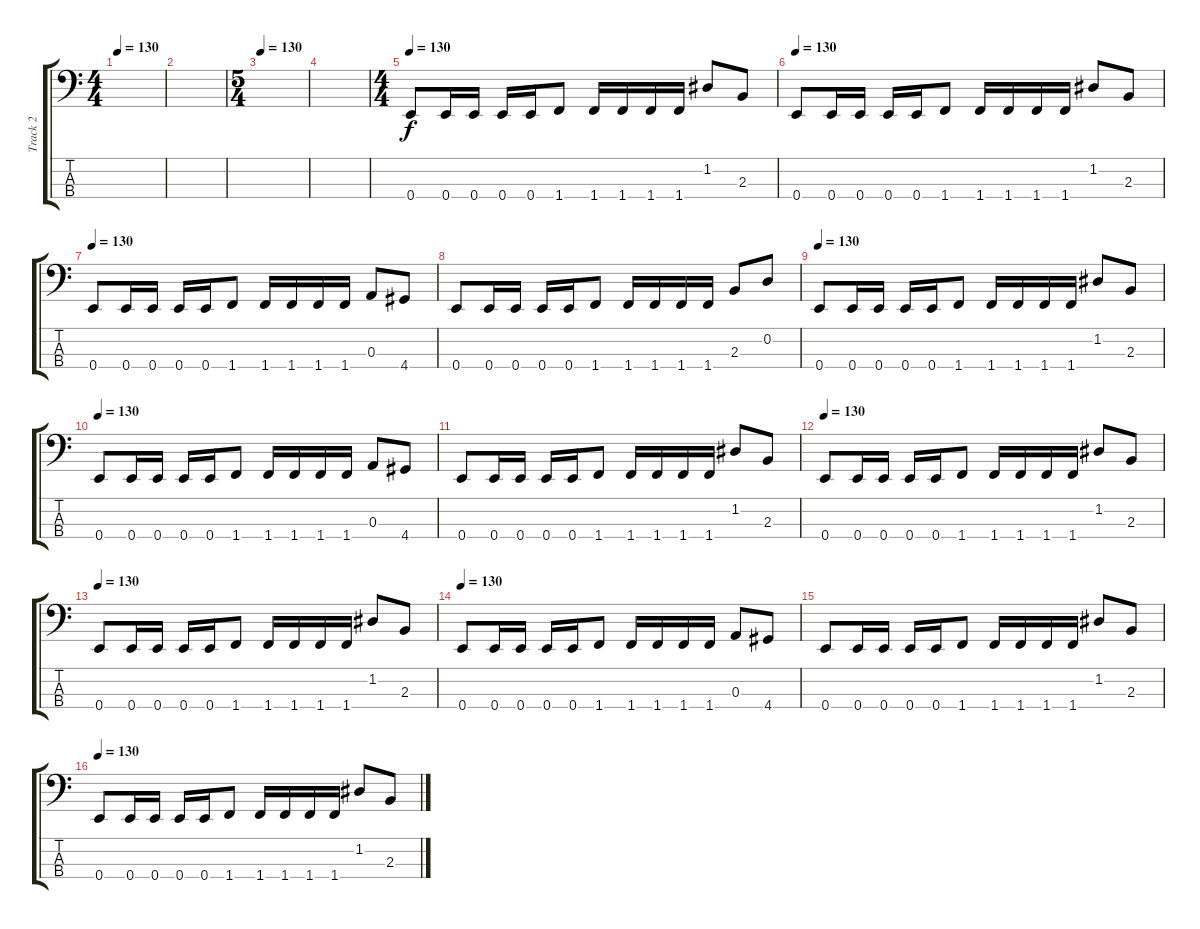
\track ("Track 2" "Track 2") {instrument electricbasspick}
\staff {score tabs}
\tuning (G2 D2 A1 E1) {hide}
\ts (4 4)
\tempo 130
\clef f4
\ks c
|
|
\ts (5 4)
\tempo 140
\tempo 130
|
|
\ts (4 4)
\tempo 130
0.4.8 0.4.16 0.4.16 0.4.16 0.4.16 1.4.8 1.4.16 1.4.16 1.4.16 1.4.16 1.2.8 2.3.8 |
\tempo 130
0.4.8 0.4.16 0.4.16 0.4.16 0.4.16 1.4.8 1.4.16 1.4.16 1.4.16 1.4.16 1.2.8 2.3.8 |
\tempo 130
0.4.8 0.4.16 0.4.16 0.4.16 0.4.16 1.4.8 1.4.16 1.4.16 1.4.16 1.4.16 0.3.8 4.4.8 |
0.4.8 0.4.16 0.4.16 0.4.16 0.4.16 1.4.8 1.4.16 1.4.16 1.4.16 1.4.16 2.3.8 0.2.8 |
\tempo 130
0.4.8 0.4.16 0.4.16 0.4.16 0.4.16 1.4.8 1.4.16 1.4.16 1.4.16 1.4.16 1.2.8 2.3.8 |
\tempo 130
0.4.8 0.4.16 0.4.16 0.4.16 0.4.16 1.4.8 1.4.16 1.4.16 1.4.16 1.4.16 0.3.8 4.4.8 |
0.4.8 0.4.16 0.4.16 0.4.16 0.4.16 1.4.8 1.4.16 1.4.16 1.4.16 1.4.16 1.2.8 2.3.8 |
\tempo 130
0.4.8 0.4.16 0.4.16 0.4.16 0.4.16 1.4.8 1.4.16 1.4.16 1.4.16 1.4.16 1.2.8 2.3.8 |
\tempo 130
0.4.8 0.4.16 0.4.16 0.4.16 0.4.16 1.4.8 1.4.16 1.4.16 1.4.16 1.4.16 1.2.8 2.3.8 |
\tempo 130
0.4.8 0.4.16 0.4.16 0.4.16 0.4.16 1.4.8 1.4.16 1.4.16 1.4.16 1.4.16 0.3.8 4.4.8 |
0.4.8 0.4.16 0.4.16 0.4.16 0.4.16 1.4.8 1.4.16 1.4.16 1.4.16 1.4.16 1.2.8 2.3.8 |
\tempo 130
0.4.8 0.4.16 0.4.16 0.4.16 0.4.16 1.4.8 1.4.16 1.4.16 1.4.16 1.4.16 1.2.8 2.3.8
